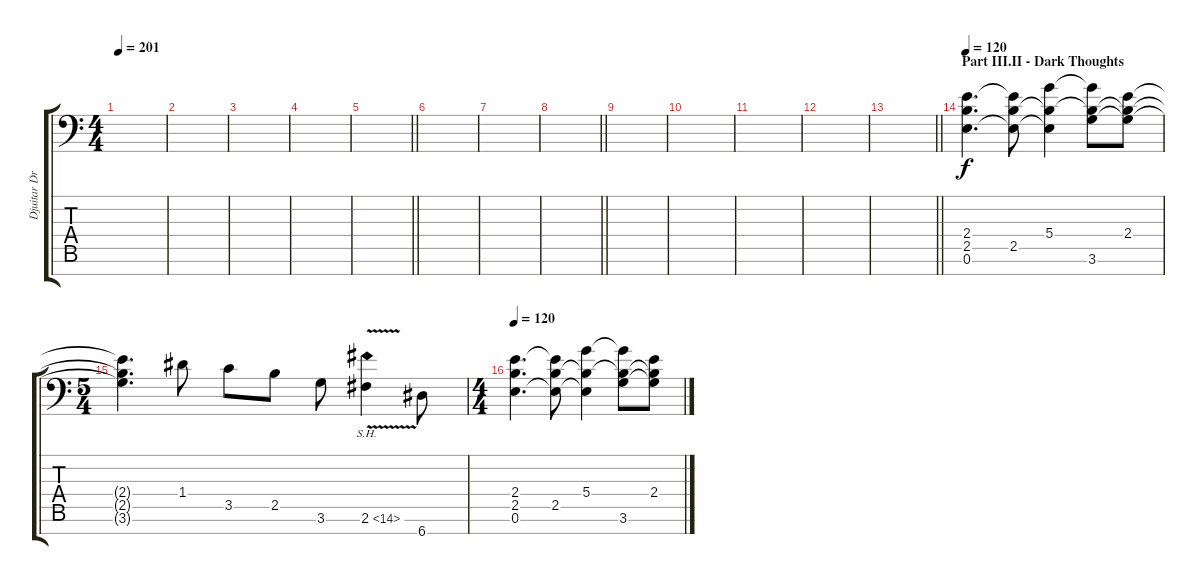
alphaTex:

\track ("Djuitar Dropped A" "Djuitar Dr") {instrument distortionguitar}
\staff {score tabs}
\tuning (E4 B3 G3 D3 A2 E2 A1) {hide}
\ts (4 4)
\tempo 201
\clef f4
\ks c
|
|
|
|
\barLineRight lightlight
|
|
|
\barLineRight lightlight
|
|
|
|
|
\barLineRight lightlight
|
\section ("" "Part III.II - Dark Thoughts")
\tempo 120
(2.4 2.5 0.6).4{d} (2.4{t} 2.5 0.6{t}).8 (5.4 2.5{t} 0.6{t}).4 (5.4{t} 2.5{t} 3.6).8 (2.4 2.5{t} 3.6{t}).8 |
\ts (5 4)
(2.4{t} 2.5{t} 3.6{t}).4{d} 1.4.8 3.5.8 2.5.8 3.6.8 2.6{sh 12 v}.4 6.7.8 |
\ts (4 4)
\tempo 120
(2.4 2.5 0.6).4{d} (2.4{t} 2.5 0.6{t}).8 (5.4 2.5{t} 0.6{t}).4 (5.4{t} 2.5{t} 3.6).8 (2.4 2.5{t} 3.6{t}).8
